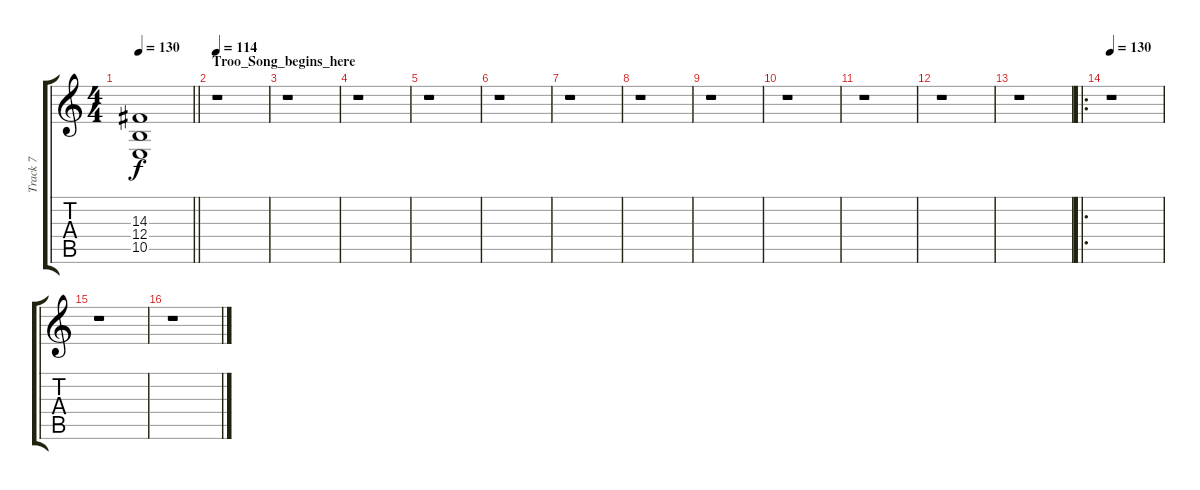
\track ("Track 7" "Track 7") {instrument clarinet}
\staff {score tabs}
\tuning (Db4 Ab3 E3 B2 Gb2 Db2) {hide}
\ts (4 4)
\tempo 130
\clef g2
\barLineRight lightlight
\ks c
(14.3{t} 12.4{t} 10.5{t}).1{dy f} |
\section ("" "Troo_Song_begins_here")
\tempo 114
r.1 |
r.1 |
r.1 |
r.1 |
r.1 |
r.1 |
r.1 |
r.1 |
r.1 |
r.1 |
r.1 |
r.1 |
\ro
\tempo 130
r.1 |
r.1 |
r.1
